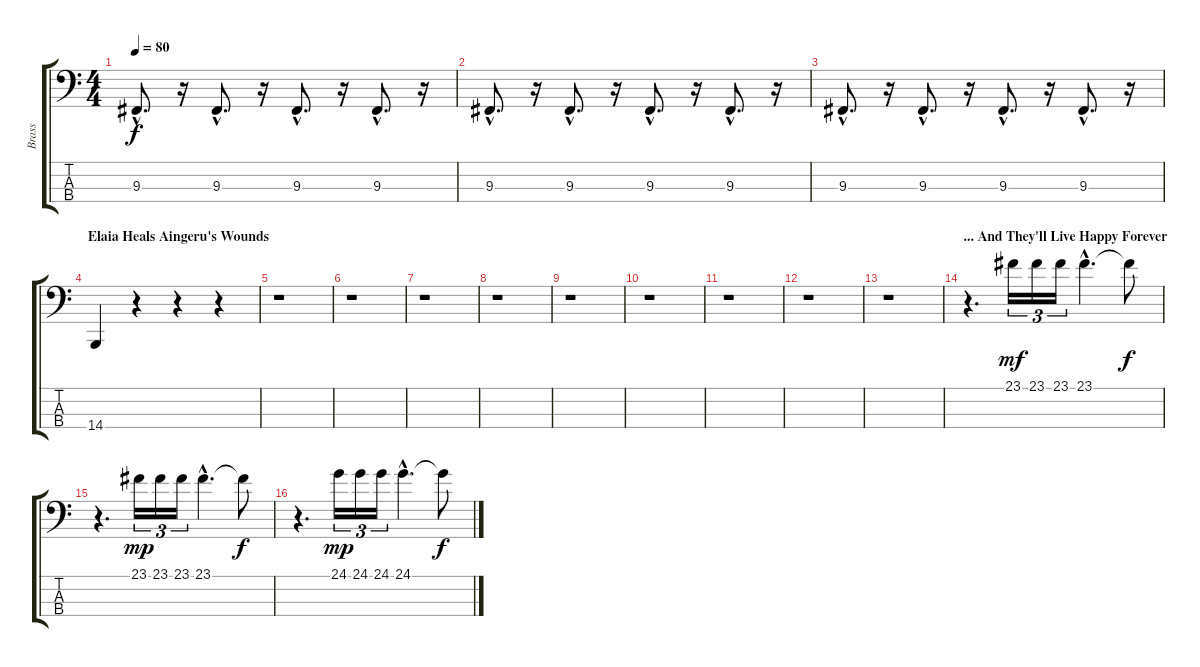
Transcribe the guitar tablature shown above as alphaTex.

\track ("Brass" "Brass") {instrument brasssection}
\staff {score tabs}
\tuning (G2 D2 A1 A0) {hide}
\ts (4 4)
\tempo 80
\clef f4
\ks c
9.3{hac}.8{d dy f} r.16 9.3{hac}.8{d} r.16 9.3{hac}.8{d} r.16 9.3{hac}.8{d} r.16 |
9.3{hac}.8{d} r.16 9.3{hac}.8{d} r.16 9.3{hac}.8{d} r.16 9.3{hac}.8{d} r.16 |
9.3{hac}.8{d} r.16 9.3{hac}.8{d} r.16 9.3{hac}.8{d} r.16 9.3{hac}.8{d} r.16 |
\section ("" "Elaia Heals Aingeru's Wounds")
14.4.4 r.4 r.4 r.4 |
r.1 |
r.1 |
r.1 |
r.1 |
r.1 |
r.1 |
r.1 |
r.1 |
r.1 |
\section ("" "... And They'll Live Happy Forever")
r.4{d} 23.1.16{tu (3 2) dy mf} 23.1.16{tu (3 2)} 23.1.16{tu (3 2)} 23.1{hac}.4{d} 23.1{t}.8{dy f} |
r.4{d} 23.1.16{tu (3 2) dy mp} 23.1.16{tu (3 2)} 23.1.16{tu (3 2)} 23.1{hac}.4{d} 23.1{t}.8{dy f} |
r.4{d} 24.1.16{tu (3 2) dy mp} 24.1.16{tu (3 2)} 24.1.16{tu (3 2)} 24.1{hac}.4{d} 24.1{t}.8{dy f}
